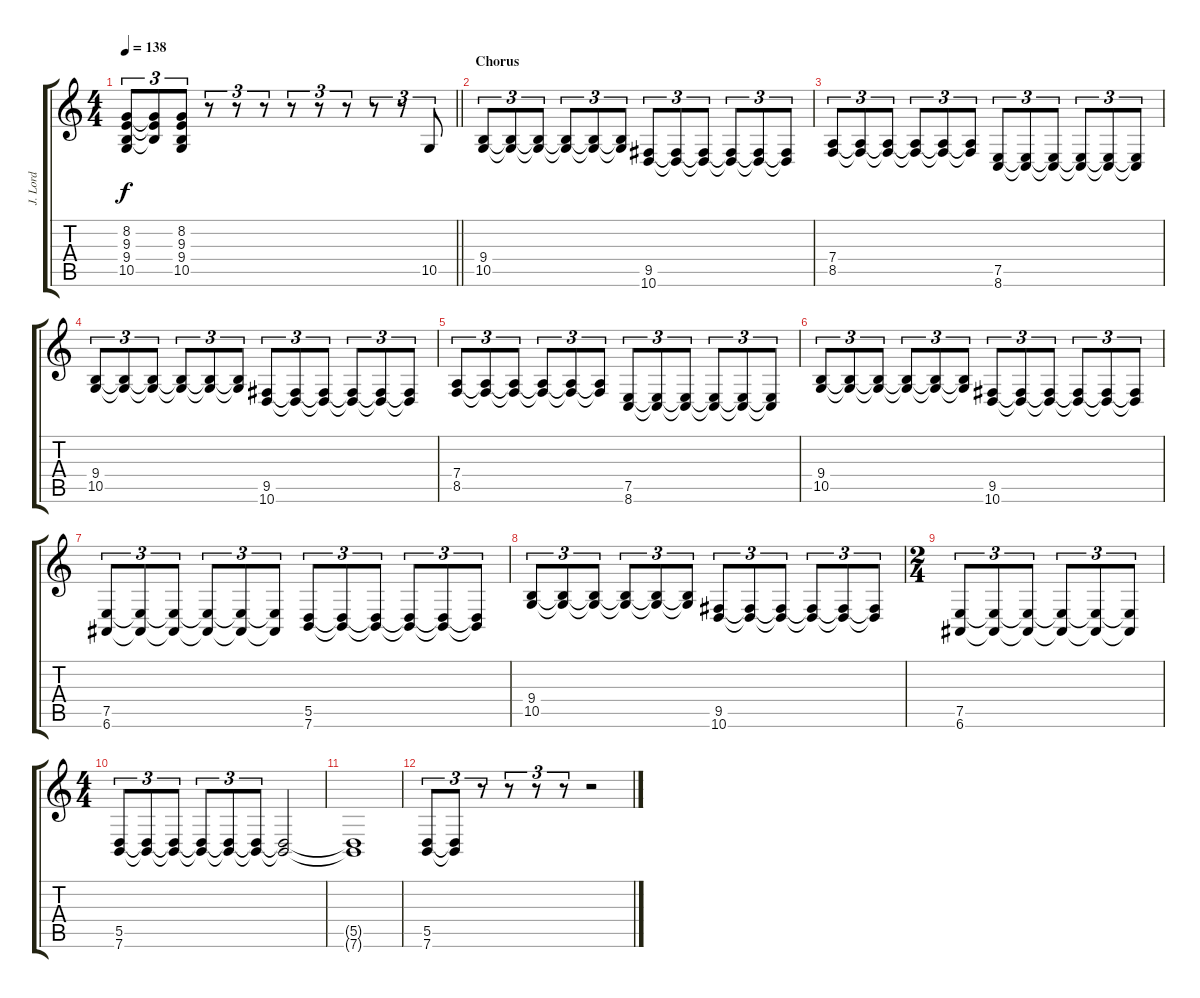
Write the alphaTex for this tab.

\track ("J. Lord" "J. Lord") {instrument drawbarorgan}
\staff {score tabs}
\tuning (E4 B3 G3 D3 A2 E2) {hide}
\ts (4 4)
\tempo 138
\clef g2
\barLineRight lightlight
\ks c
(8.2 9.3 9.4 10.5).8{tu (3 2) dy f} (8.2{t} 9.3{t} 9.4{t}).8{tu (3 2)} (8.2 9.3 9.4 10.5).8{tu (3 2)} r.8{tu (3 2)} r.8{tu (3 2)} r.8{tu (3 2)} r.8{tu (3 2)} r.8{tu (3 2)} r.8{tu (3 2)} r.8{tu (3 2)} r.8{tu (3 2)} 10.5.8{tu (3 2)} |
\section ("" "Chorus")
(9.4 10.5).8{tu (3 2)} (9.4{t} 10.5{t}).8{tu (3 2)} (9.4{t} 10.5{t}).8{tu (3 2)} (9.4{t} 10.5{t}).8{tu (3 2)} (9.4{t} 10.5{t}).8{tu (3 2)} (9.4{t} 10.5{t}).8{tu (3 2)} (9.5 10.6).8{tu (3 2)} (9.5{t} 10.6{t}).8{tu (3 2)} (9.5{t} 10.6{t}).8{tu (3 2)} (9.5{t} 10.6{t}).8{tu (3 2)} (9.5{t} 10.6{t}).8{tu (3 2)} (9.5{t} 10.6{t}).8{tu (3 2)} |
(7.4 8.5).8{tu (3 2)} (7.4{t} 8.5{t}).8{tu (3 2)} (7.4{t} 8.5{t}).8{tu (3 2)} (7.4{t} 8.5{t}).8{tu (3 2)} (7.4{t} 8.5{t}).8{tu (3 2)} (7.4{t} 8.5{t}).8{tu (3 2)} (7.5 8.6).8{tu (3 2)} (7.5{t} 8.6{t}).8{tu (3 2)} (7.5{t} 8.6{t}).8{tu (3 2)} (7.5{t} 8.6{t}).8{tu (3 2)} (7.5{t} 8.6{t}).8{tu (3 2)} (7.5{t} 8.6{t}).8{tu (3 2)} |
(9.4 10.5).8{tu (3 2)} (9.4{t} 10.5{t}).8{tu (3 2)} (9.4{t} 10.5{t}).8{tu (3 2)} (9.4{t} 10.5{t}).8{tu (3 2)} (9.4{t} 10.5{t}).8{tu (3 2)} (9.4{t} 10.5{t}).8{tu (3 2)} (9.5 10.6).8{tu (3 2)} (9.5{t} 10.6{t}).8{tu (3 2)} (9.5{t} 10.6{t}).8{tu (3 2)} (9.5{t} 10.6{t}).8{tu (3 2)} (9.5{t} 10.6{t}).8{tu (3 2)} (9.5{t} 10.6{t}).8{tu (3 2)} |
(7.4 8.5).8{tu (3 2)} (7.4{t} 8.5{t}).8{tu (3 2)} (7.4{t} 8.5{t}).8{tu (3 2)} (7.4{t} 8.5{t}).8{tu (3 2)} (7.4{t} 8.5{t}).8{tu (3 2)} (7.4{t} 8.5{t}).8{tu (3 2)} (7.5 8.6).8{tu (3 2)} (7.5{t} 8.6{t}).8{tu (3 2)} (7.5{t} 8.6{t}).8{tu (3 2)} (7.5{t} 8.6{t}).8{tu (3 2)} (7.5{t} 8.6{t}).8{tu (3 2)} (7.5{t} 8.6{t}).8{tu (3 2)} |
(9.4 10.5).8{tu (3 2)} (9.4{t} 10.5{t}).8{tu (3 2)} (9.4{t} 10.5{t}).8{tu (3 2)} (9.4{t} 10.5{t}).8{tu (3 2)} (9.4{t} 10.5{t}).8{tu (3 2)} (9.4{t} 10.5{t}).8{tu (3 2)} (9.5 10.6).8{tu (3 2)} (9.5{t} 10.6{t}).8{tu (3 2)} (9.5{t} 10.6{t}).8{tu (3 2)} (9.5{t} 10.6{t}).8{tu (3 2)} (9.5{t} 10.6{t}).8{tu (3 2)} (9.5{t} 10.6{t}).8{tu (3 2)} |
(7.5 6.6).8{tu (3 2)} (7.5{t} 6.6{t}).8{tu (3 2)} (7.5{t} 6.6{t}).8{tu (3 2)} (7.5{t} 6.6{t}).8{tu (3 2)} (7.5{t} 6.6{t}).8{tu (3 2)} (7.5{t} 6.6{t}).8{tu (3 2)} (5.5 7.6).8{tu (3 2)} (5.5{t} 7.6{t}).8{tu (3 2)} (5.5{t} 7.6{t}).8{tu (3 2)} (5.5{t} 7.6{t}).8{tu (3 2)} (5.5{t} 7.6{t}).8{tu (3 2)} (5.5{t} 7.6{t}).8{tu (3 2)} |
(9.4 10.5).8{tu (3 2)} (9.4{t} 10.5{t}).8{tu (3 2)} (9.4{t} 10.5{t}).8{tu (3 2)} (9.4{t} 10.5{t}).8{tu (3 2)} (9.4{t} 10.5{t}).8{tu (3 2)} (9.4{t} 10.5{t}).8{tu (3 2)} (9.5 10.6).8{tu (3 2)} (9.5{t} 10.6{t}).8{tu (3 2)} (9.5{t} 10.6{t}).8{tu (3 2)} (9.5{t} 10.6{t}).8{tu (3 2)} (9.5{t} 10.6{t}).8{tu (3 2)} (9.5{t} 10.6{t}).8{tu (3 2)} |
\ts (2 4)
(7.5 6.6).8{tu (3 2)} (7.5{t} 6.6{t}).8{tu (3 2)} (7.5{t} 6.6{t}).8{tu (3 2)} (7.5{t} 6.6{t}).8{tu (3 2)} (7.5{t} 6.6{t}).8{tu (3 2)} (7.5{t} 6.6{t}).8{tu (3 2)} |
\ts (4 4)
(5.5 7.6).8{tu (3 2)} (5.5{t} 7.6{t}).8{tu (3 2)} (5.5{t} 7.6{t}).8{tu (3 2)} (5.5{t} 7.6{t}).8{tu (3 2)} (5.5{t} 7.6{t}).8{tu (3 2)} (5.5{t} 7.6{t}).8{tu (3 2)} (5.5{t} 7.6{t}).2 |
(5.5{t} 7.6{t}).1 |
(5.5 7.6).8{tu (3 2)} (5.5{t} 7.6{t}).8{tu (3 2)} r.8{tu (3 2)} r.8{tu (3 2)} r.8{tu (3 2)} r.8{tu (3 2)} r.2
